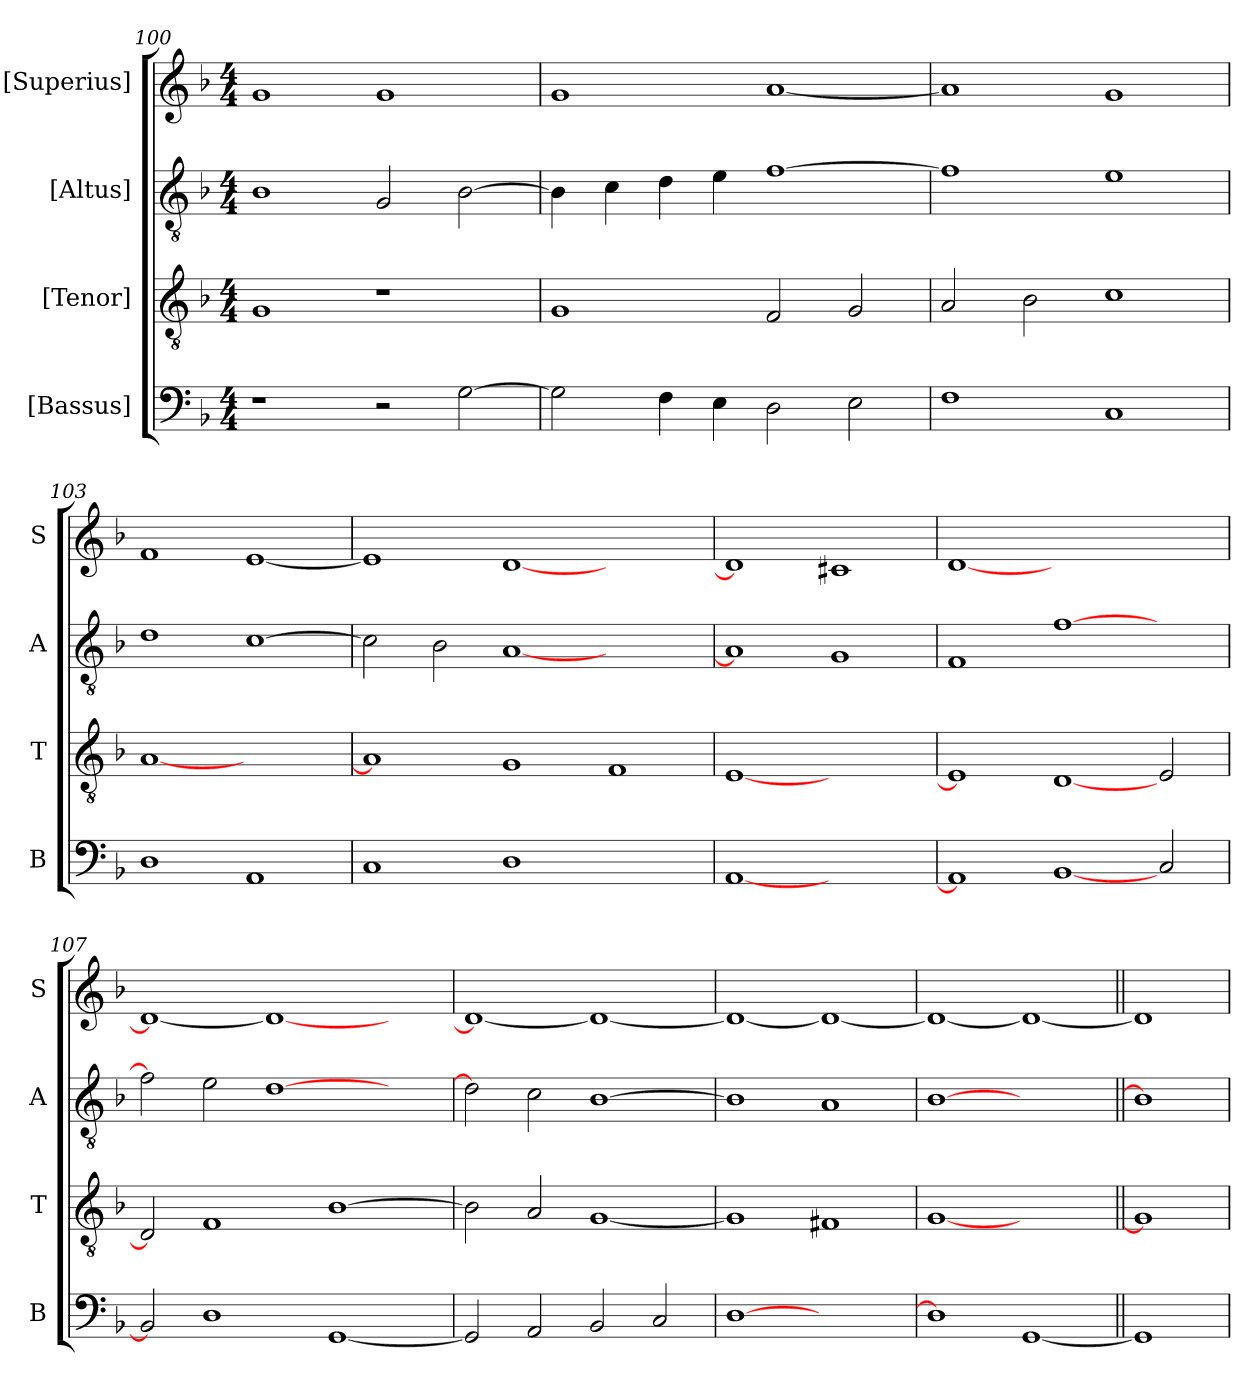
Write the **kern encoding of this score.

**kern	**kern	**kern	**kern
*part4	*part3	*part2	*part1
*staff4	*staff3	*staff2	*staff1
*I"[Bassus]	*I"[Tenor]	*I"[Altus]	*I"[Superius]
*I'B	*I'T	*I'A	*I'S
*clefF4	*clefGv2	*clefGv2	*clefG2
*k[b-]	*k[b-]	*k[b-]	*k[b-]
*M4/4	*M4/4	*M4/4	*M4/4
=100	=100	=100	=100
1r	1G	1B-	1g
2r	1r	2G	1g
[2G	.	[2B-	.
=101	=101	=101	=101
2G]	1G	4B-]	1g
.	.	4c	.
4F	.	4d	.
4E	.	4e	.
2D	2F	[1f	[1a
2E	2G	.	.
=102	=102	=102	=102
1F	2A	1f]	1a]
.	2B-	.	.
1C	1c	1e	1g
=103	=103	=103	=103
1D	[1A	1d	1f
1AA	1ryy	[1c	[1e
=104	=104	=104	=104
1C	1A]	2c]	1e]
.	.	2B-	.
1D	1G	[1A	[1d
1ryy	1F	1ryy	1ryy
=105	=105	=105	=105
[1AA	[1E	1A]	1d]
1ryy	1ryy	1G	1c#X
=106	=106	=106	=106
1AA]	1E]	1F	[1d
[1BB-	[1D	[1f	1.ryy
2C	2E	2ryy	.
=107	=107	=107	=107
2BB-]	2D]	2f]	1d_
1D	1F	2e	.
.	.	[1d	1d_
[1GG	[1B-	.	.
.	.	2ryy	2ryy
=108	=108	=108	=108
2GG]	2B-]	2d]	1d_
2AA	2A	2c	.
2BB-	[1G	[1B-	1d_
2C	.	.	.
=109	=109	=109	=109
[1D	1G]	1B-]	1d_
1ryy	1F#X	1A	1d_
=110	=110	=110	=110
1D]	[1G	[1B-	1d_
[1GG	1ryy	1ryy	1d_
=111||	=111||	=111||	=111||
1GG]	1G]	1B-]	1d]
=	=	=	=
*-	*-	*-	*-
